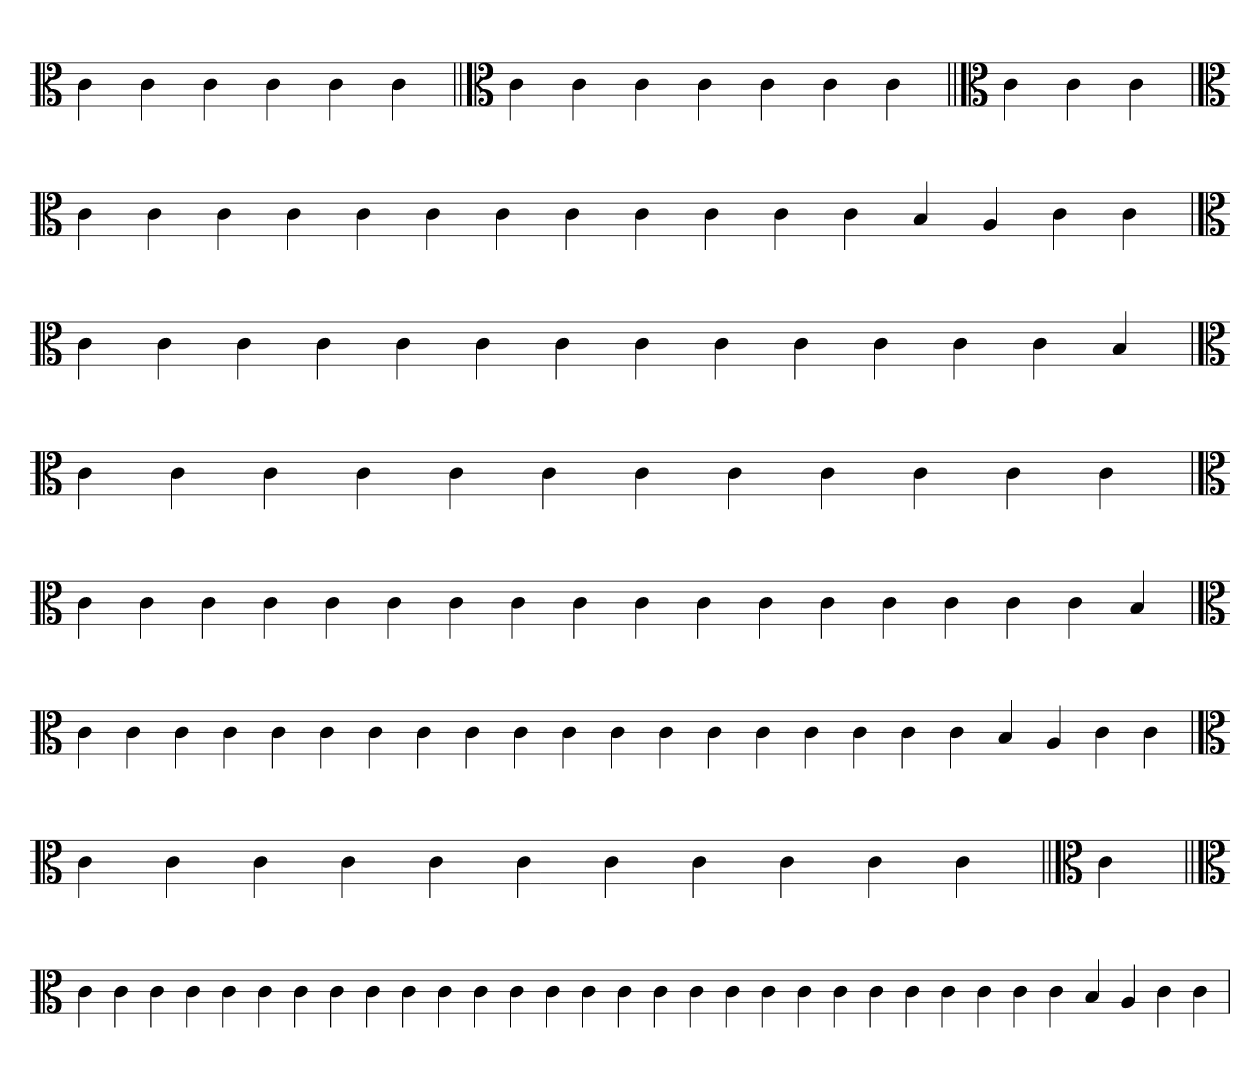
**kern
*part1
*staff1
*clefC3
=
4c
4c
4c
4c
4c
4c
=||
*clefC3
4c
4c
4c
4c
4c
4c
4c
=||
*clefC3
4c
4c
4c
=
*clefC3
4c
4c
4c
4c
4c
4c
4c
4c
4c
4c
4c
4c
4B
4A
4c
4c
='
*clefC3
4c
4c
4c
4c
4c
4c
4c
4c
4c
4c
4c
4c
4c
4B
='
*clefC3
4c
4c
4c
4c
4c
4c
4c
4c
4c
4c
4c
4c
=
*clefC3
4c
4c
4c
4c
4c
4c
4c
4c
4c
4c
4c
4c
4c
4c
4c
4c
4c
4B
='
*clefC3
4c
4c
4c
4c
4c
4c
4c
4c
4c
4c
4c
4c
4c
4c
4c
4c
4c
4c
4c
4B
4A
4c
4c
='
*clefC3
4c
4c
4c
4c
4c
4c
4c
4c
4c
4c
4c
=||
*clefC3
4c
=||
*clefC3
4c
4c
4c
4c
4c
4c
4c
4c
4c
4c
4c
4c
4c
4c
4c
4c
4c
4c
4c
4c
4c
4c
4c
4c
4c
4c
4c
4c
4B
4A
4c
4c
='
*-
